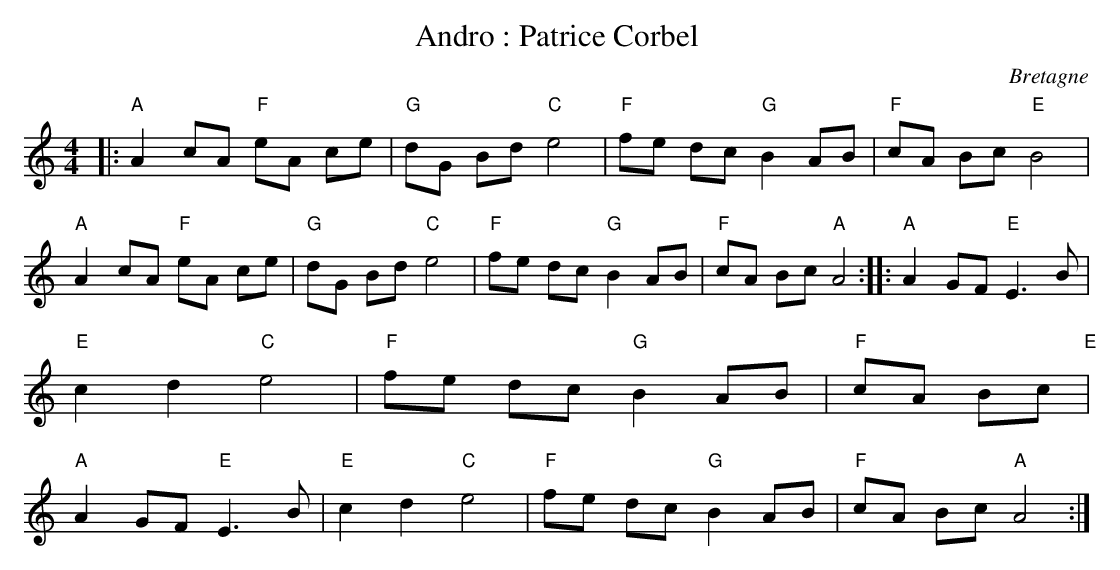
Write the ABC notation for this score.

X:1
T:Andro : Patrice Corbel
O:Bretagne
M:4/4
K:Am
|: "A"A2 cA "F" eA ce | "G"dG Bd "C"e4 | "F"fe dc "G"B2 AB | "F"cA Bc "E"B4 |\
"A"A2 cA "F" eA ce | "G"dG Bd "C"e4 | "F"fe dc "G"B2 AB |"F"cA Bc "A"A4 ::\
"A"A2 GF "E"E3 B | "E"c2 d2 "C"e4 | "F"fe dc "G"B2 AB | "F"cA Bc "E" |\
"A"A2 GF "E"E3 B | "E"c2 d2 "C"e4 | "F"fe dc "G"B2 AB | "F"cA Bc "A"A4 :|
